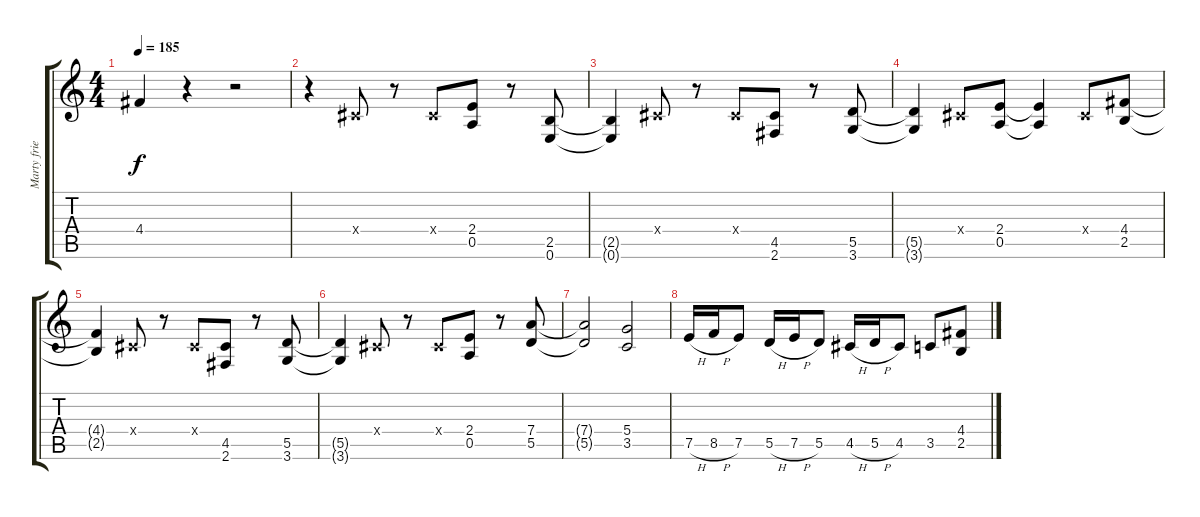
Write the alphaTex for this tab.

\track ("Marty friedman/Al pitrelli" "Marty frie") {instrument distortionguitar}
\staff {score tabs}
\tuning (E4 B3 G3 D3 A2 E2) {hide}
\ts (4 4)
\tempo 185
\clef g2
\ks c
4.4{t}.4{dy f} r.4 r.2 |
r.4 -1.4{x}.8 r.8 -1.4{x}.8 (2.4 0.5).8 r.8 (2.5 0.6).8 |
(2.5{t} 0.6{t}).4 -1.4{x}.8 r.8 -1.4{x}.8 (4.5 2.6).8 r.8 (5.5 3.6).8 |
(5.5{t} 3.6{t}).4 -1.4{x}.8 (2.4 0.5).8 (2.4{t} 0.5{t}).4 -1.4{x}.8 (4.4 2.5).8 |
(4.4{t} 2.5{t}).4 -1.4{x}.8 r.8 -1.4{x}.8 (4.5 2.6).8 r.8 (5.5 3.6).8 |
(5.5{t} 3.6{t}).4 -1.4{x}.8 r.8 -1.4{x}.8 (2.4 0.5).8 r.8 (7.4 5.5).8 |
(7.4{t} 5.5{t}).2 (5.4 3.5).2 |
7.5{h}.16 8.5{h}.16 7.5.8 5.5{h}.16 7.5{h}.16 5.5.8 4.5{h}.16 5.5{h}.16 4.5.8 3.5.8 (4.4 2.5).8
